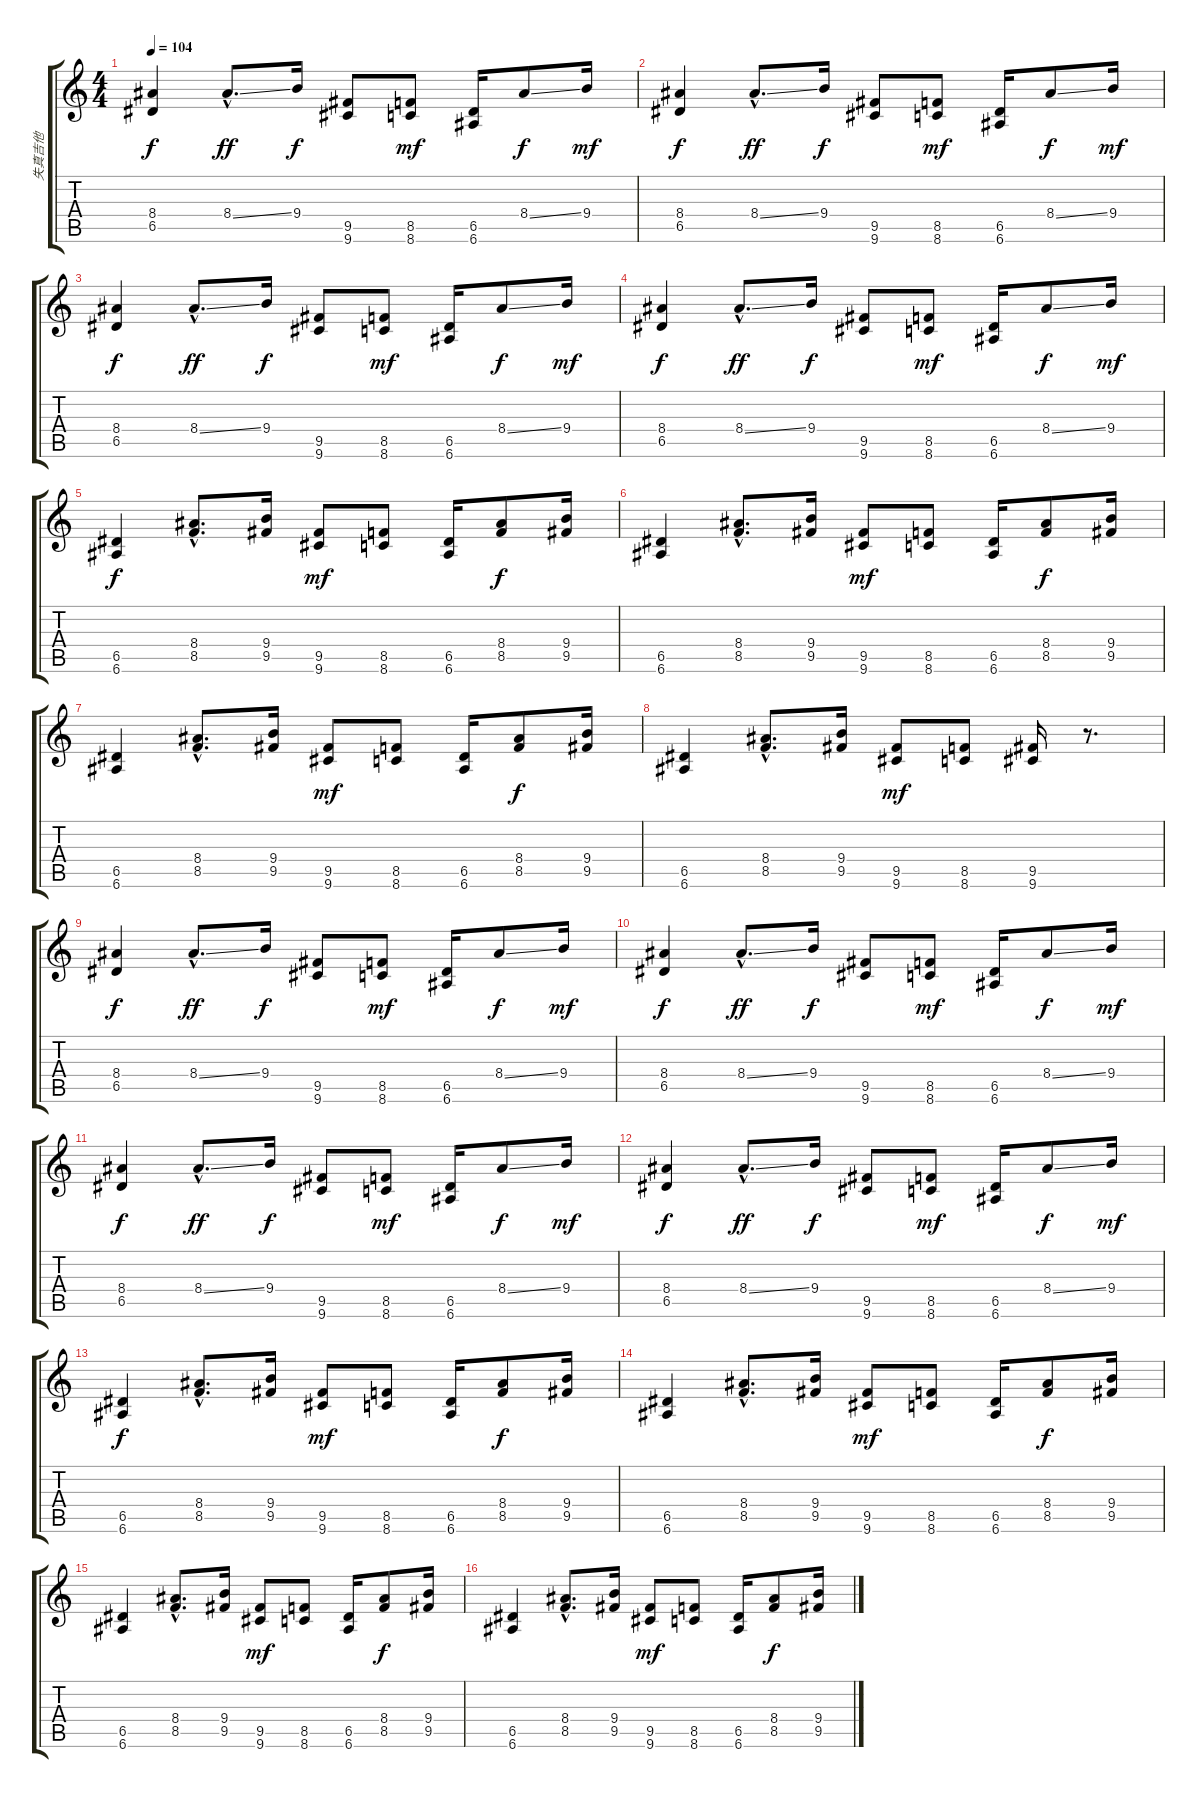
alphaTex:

\track ("失真吉他" "失真吉他") {instrument distortionguitar}
\staff {score tabs}
\tuning (E4 B3 G3 D3 A2 E2) {hide}
\ts (4 4)
\tempo 104
\clef g2
\ks c
(8.4 6.5).4{dy f} 8.4{ss hac}.8{d dy ff} 9.4.16{dy f} (9.5 9.6).8 (8.5 8.6).8{dy mf} (6.5 6.6).16 8.4{ss}.8{dy f} 9.4.16{dy mf} |
(8.4 6.5).4{dy f} 8.4{ss hac}.8{d dy ff} 9.4.16{dy f} (9.5 9.6).8 (8.5 8.6).8{dy mf} (6.5 6.6).16 8.4{ss}.8{dy f} 9.4.16{dy mf} |
(8.4 6.5).4{dy f} 8.4{ss hac}.8{d dy ff} 9.4.16{dy f} (9.5 9.6).8 (8.5 8.6).8{dy mf} (6.5 6.6).16 8.4{ss}.8{dy f} 9.4.16{dy mf} |
(8.4 6.5).4{dy f} 8.4{ss hac}.8{d dy ff} 9.4.16{dy f} (9.5 9.6).8 (8.5 8.6).8{dy mf} (6.5 6.6).16 8.4{ss}.8{dy f} 9.4.16{dy mf} |
(6.5 6.6).4{dy f} (8.4{hac} 8.5{hac}).8{d} (9.4 9.5).16 (9.5 9.6).8{dy mf} (8.5 8.6).8 (6.5 6.6).16 (8.4 8.5).8{dy f} (9.4 9.5).16 |
(6.5 6.6).4 (8.4{hac} 8.5{hac}).8{d} (9.4 9.5).16 (9.5 9.6).8{dy mf} (8.5 8.6).8 (6.5 6.6).16 (8.4 8.5).8{dy f} (9.4 9.5).16 |
(6.5 6.6).4 (8.4{hac} 8.5{hac}).8{d} (9.4 9.5).16 (9.5 9.6).8{dy mf} (8.5 8.6).8 (6.5 6.6).16 (8.4 8.5).8{dy f} (9.4 9.5).16 |
(6.5 6.6).4 (8.4{hac} 8.5{hac}).8{d} (9.4 9.5).16 (9.5 9.6).8{dy mf} (8.5 8.6).8 (9.5 9.6).16 r.8{d} |
(8.4 6.5).4{dy f} 8.4{ss hac}.8{d dy ff} 9.4.16{dy f} (9.5 9.6).8 (8.5 8.6).8{dy mf} (6.5 6.6).16 8.4{ss}.8{dy f} 9.4.16{dy mf} |
(8.4 6.5).4{dy f} 8.4{ss hac}.8{d dy ff} 9.4.16{dy f} (9.5 9.6).8 (8.5 8.6).8{dy mf} (6.5 6.6).16 8.4{ss}.8{dy f} 9.4.16{dy mf} |
(8.4 6.5).4{dy f} 8.4{ss hac}.8{d dy ff} 9.4.16{dy f} (9.5 9.6).8 (8.5 8.6).8{dy mf} (6.5 6.6).16 8.4{ss}.8{dy f} 9.4.16{dy mf} |
(8.4 6.5).4{dy f} 8.4{ss hac}.8{d dy ff} 9.4.16{dy f} (9.5 9.6).8 (8.5 8.6).8{dy mf} (6.5 6.6).16 8.4{ss}.8{dy f} 9.4.16{dy mf} |
(6.5 6.6).4{dy f} (8.4{hac} 8.5{hac}).8{d} (9.4 9.5).16 (9.5 9.6).8{dy mf} (8.5 8.6).8 (6.5 6.6).16 (8.4 8.5).8{dy f} (9.4 9.5).16 |
(6.5 6.6).4 (8.4{hac} 8.5{hac}).8{d} (9.4 9.5).16 (9.5 9.6).8{dy mf} (8.5 8.6).8 (6.5 6.6).16 (8.4 8.5).8{dy f} (9.4 9.5).16 |
(6.5 6.6).4 (8.4{hac} 8.5{hac}).8{d} (9.4 9.5).16 (9.5 9.6).8{dy mf} (8.5 8.6).8 (6.5 6.6).16 (8.4 8.5).8{dy f} (9.4 9.5).16 |
(6.5 6.6).4 (8.4{hac} 8.5{hac}).8{d} (9.4 9.5).16 (9.5 9.6).8{dy mf} (8.5 8.6).8 (6.5 6.6).16 (8.4 8.5).8{dy f} (9.4 9.5).16
